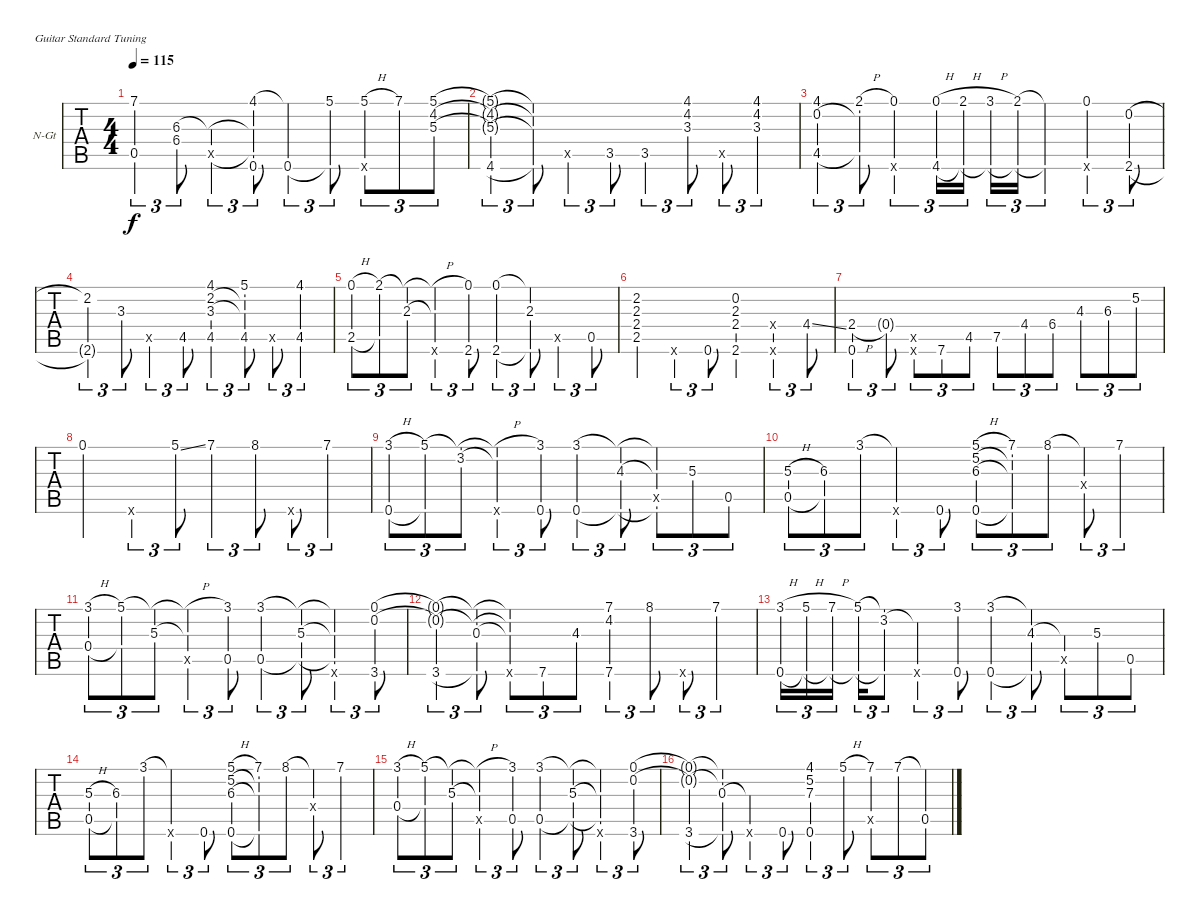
\defaultSystemsLayout 4
\bracketExtendMode groupsimilarinstruments
\firstSystemTrackNameOrientation horizontal
\otherSystemsTrackNameOrientation horizontal
\track ("Nylon Guitar" "N-Gt") {instrument acousticguitarnylon}
\staff {tabs}
\tuning (E4 B3 G3 D3 A2 E2)
\ts (4 4)
\tempo 115
\clef g2
\ks c
(7.1{t} 0.5).4{tu (3 2) dy f} (6.3 6.4).8{tu (3 2)} (6.3{t} 0.5{x}).4{tu (3 2)} (4.1 0.6 6.3{t} 0.5{x t}).8{tu (3 2)} (4.1{t} 0.6).4{tu (3 2)} (5.1 0.6{t}).8{tu (3 2)} (5.1{h} 0.6{x}).8{tu (3 2)} 7.1.8{tu (3 2)} (5.1 5.3 4.2).8{tu (3 2)} |
(4.6 5.1{t} 5.3{t} 4.2{t}).4{tu (3 2)} (4.6{t} 5.1{t} 5.3{t} 4.2{t}).8{tu (3 2)} 0.5{x}.4{tu (3 2)} 3.5.8{tu (3 2)} 3.5.4{tu (3 2)} (4.1 4.2 3.3).8{tu (3 2)} 0.5{x}.8{tu (3 2)} (4.1 4.2 3.3).4{tu (3 2)} |
(4.1 4.5 0.2).4{tu (3 2)} (2.1{h} 4.5{t} 0.2{t}).8{tu (3 2)} (0.1 0.6{x}).4{tu (3 2)} (0.1{h} 4.6).16{tu (3 2)} (2.1{h} 4.6{t}).16{tu (3 2)} (3.1{h} 4.6{t}).16{tu (3 2)} (2.1 4.6{t}).16{tu (3 2)} (2.1{t} 4.6{t}).4{tu (3 2)} (0.1 0.6{x}).4{tu (3 2)} (0.2{h} 2.6).8{tu (3 2)} |
(2.2 2.6{t}).4{tu (3 2)} 3.3.8{tu (3 2)} 0.5{x}.4{tu (3 2)} 4.5.8{tu (3 2)} (3.3 4.5 2.2 4.1).4{tu (3 2)} (5.1 4.5 3.3{t} 2.2{t}).8{tu (3 2)} 0.5{x}.8{tu (3 2)} (4.1 4.5).4{tu (3 2)} |
(0.1{h} 2.5).8{tu (3 2)} (2.1 2.5{t}).8{tu (3 2)} (2.3 2.1{t}).8{tu (3 2)} (0.6{x} 2.3{t} 2.1{h t}).4{tu (3 2)} (0.1 2.6).8{tu (3 2)} (2.6 0.1).4{tu (3 2)} (2.3 2.6{t} 0.1{t}).8{tu (3 2)} 0.5{x}.4{tu (3 2)} 0.5.8{tu (3 2)} |
(2.2 2.3 2.4 2.5).4 0.6{x}.4{tu (3 2)} 0.6.8{tu (3 2)} (0.2 2.3 2.4 2.6).4 (0.6{x} 0.4{x}).4{tu (3 2)} 4.4{ss}.8{tu (3 2)} |
(2.4{h} 0.6).4{tu (3 2)} 0.4{g}.8{tu (3 2)} (0.6{x} 0.5{x}).8{tu (3 2)} 7.6{rf 1}.8{tu (3 2)} 4.5{rf 2}.8{tu (3 2)} 7.5{rf 1}.8{tu (3 2)} 4.4{rf 2}.8{tu (3 2)} 6.4{rf 1}.8{tu (3 2)} 4.3{rf 2}.8{tu (3 2)} 6.3{rf 1}.8{tu (3 2)} 5.2{rf 2}.8{tu (3 2)} |
0.1{rf 3}.4 0.6{x}.4{tu (3 2)} 5.1{ss}.8{tu (3 2)} 7.1.4{tu (3 2)} 8.1.8{tu (3 2)} 0.6{x}.8{tu (3 2)} 7.1.4{tu (3 2)} |
(3.1{h} 0.6).8{tu (3 2)} (5.1 0.6{t}).8{tu (3 2)} (3.2 5.1{t}).8{tu (3 2)} (0.6{x} 5.1{h t} 3.2{t}).4{tu (3 2)} (3.1 0.6).8{tu (3 2)} (0.6 3.1).4{tu (3 2)} (4.3 0.6{t} 3.1{t}).8{tu (3 2)} (0.5{x} 4.3{t} 0.6{t} 3.1{t}).8{tu (3 2)} 5.3.8{tu (3 2)} 0.5.8{tu (3 2)} |
(5.3{h} 0.5).8{tu (3 2)} (6.3 0.5{t}).8{tu (3 2)} 3.1.8{tu (3 2)} (0.6{x} 3.1{t}).4{tu (3 2)} 0.6.8{tu (3 2)} (5.1{h} 5.2 6.3 0.6).8{tu (3 2)} (7.1 5.2{t} 6.3{t} 0.6{t}).8{tu (3 2)} 8.1.8{tu (3 2)} (8.1{t} 0.4{x}).8{tu (3 2)} 7.1.4{tu (3 2)} |
(3.1{h} 0.4).8{tu (3 2)} (5.1 0.4{t}).8{tu (3 2)} (5.3 5.1{t}).8{tu (3 2)} (5.1{h t} 0.5{x} 5.3{t}).4{tu (3 2)} (3.1 0.5).8{tu (3 2)} (3.1 0.5).4{tu (3 2)} (5.3 3.1{t} 0.5{t}).8{tu (3 2)} (0.6{x} 5.3{t} 3.1{t} 0.5{t}).4{tu (3 2)} (0.1 3.6 0.2).8{tu (3 2)} |
(0.1{t} 3.6 0.2{t}).4{tu (3 2)} (0.3 0.1{t} 3.6{t} 0.2{t}).8{tu (3 2)} (3.6{x} 0.3{t} 0.1{t} 0.2{t}).8{tu (3 2)} 7.6.8{tu (3 2)} 4.3.8{tu (3 2)} (7.1 4.2 7.6).4{tu (3 2)} 8.1.8{tu (3 2)} 0.6{x}.8{tu (3 2)} 7.1.4{tu (3 2)} |
(3.1{h} 0.6).16{tu (3 2)} (5.1{h} 0.6{t}).16{tu (3 2)} (7.1{h} 0.6{t}).16{tu (3 2)} (5.1 0.6{t}).16{tu (3 2)} (3.2 5.1{t} 0.6{t}).8{tu (3 2)} (0.6{x} 3.2{t}).4{tu (3 2)} (3.1 0.6).8{tu (3 2)} (0.6 3.1).4{tu (3 2)} (4.3 0.6{t} 3.1{t}).8{tu (3 2)} (0.5{x} 4.3{t}).8{tu (3 2)} 5.3.8{tu (3 2)} 0.5.8{tu (3 2)} |
(5.3{h} 0.5).8{tu (3 2)} (6.3 0.5{t}).8{tu (3 2)} 3.1.8{tu (3 2)} (0.6{x} 3.1{t}).4{tu (3 2)} 0.6.8{tu (3 2)} (5.1{h} 5.2 6.3 0.6).8{tu (3 2)} (7.1 5.2{t} 6.3{t} 0.6{t}).8{tu (3 2)} 8.1.8{tu (3 2)} (8.1{t} 0.4{x}).8{tu (3 2)} 7.1.4{tu (3 2)} |
(3.1{h} 0.4).8{tu (3 2)} (5.1 0.4{t}).8{tu (3 2)} (5.3 5.1{t}).8{tu (3 2)} (5.1{h t} 0.5{x} 5.3{t}).4{tu (3 2)} (3.1 0.5).8{tu (3 2)} (3.1 0.5).4{tu (3 2)} (5.3 3.1{t} 0.5{t}).8{tu (3 2)} (0.6{x} 5.3{t} 3.1{t} 0.5{t}).4{tu (3 2)} (0.1 3.6 0.2).8{tu (3 2)} |
(3.6 0.1{t} 0.2{t}).4{tu (3 2)} (0.3 3.6{t} 0.1{t} 0.2{t}).8{tu (3 2)} (0.6{x} 0.3{t}).4{tu (3 2)} 0.6.8{tu (3 2)} (0.6 4.1 5.2 7.3).4{tu (3 2)} 5.1{h}.8{tu (3 2)} (7.1 0.5{x}).8{tu (3 2)} 7.1.8{tu (3 2)} (0.5 7.1{t}).8{tu (3 2)}
